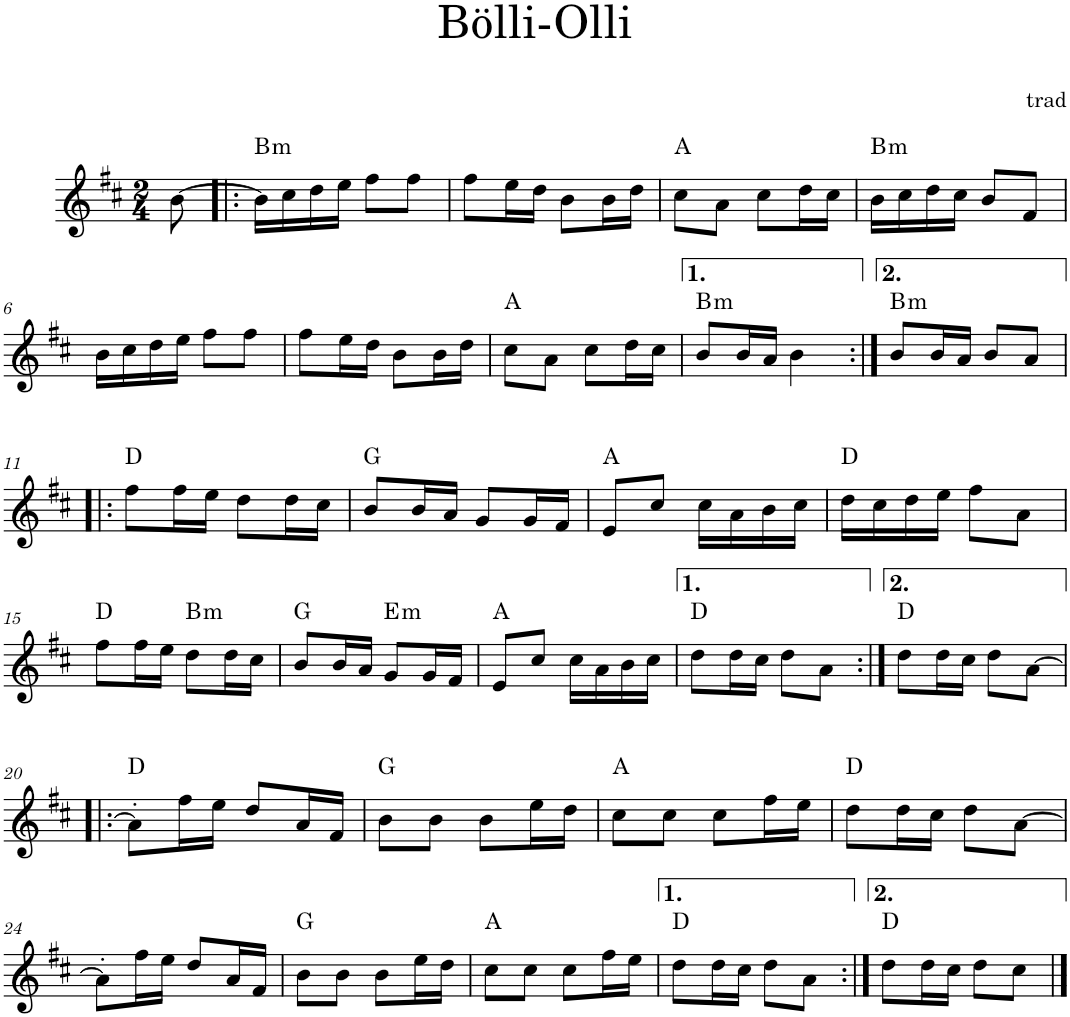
**kern	**harte
*part1	*part1
*staff1	*
*I"Piano	*
*I'Pno.	*
*clefG2	*
*k[f#c#]	*
*M2/4	*
=1	=1
[8b\	.
=2!|:	=2!|:
!	!LO:H:kt=m
16b\LL]	B:min
16cc#\	.
16dd\	.
16ee\JJ	.
8ff#\L	.
8ff#\J	.
=3	=3
8ff#\L	.
16ee\L	.
16dd\JJ	.
8b\L	.
16b\L	.
16dd\JJ	.
=4	=4
8cc#\L	A:maj
8a\J	.
8cc#\L	.
16dd\L	.
16cc#\JJ	.
=5	=5
!	!LO:H:kt=m
16b\LL	B:min
16cc#\	.
16dd\	.
16cc#\JJ	.
8b/L	.
8f#/J	.
!!LO:LB:g=z
=6	=6
16b\LL	.
16cc#\	.
16dd\	.
16ee\JJ	.
8ff#\L	.
8ff#\J	.
=7	=7
8ff#\L	.
16ee\L	.
16dd\JJ	.
8b\L	.
16b\L	.
16dd\JJ	.
=8	=8
8cc#\L	A:maj
8a\J	.
8cc#\L	.
16dd\L	.
16cc#\JJ	.
=9	=9
!	!LO:H:kt=m
8b/L	B:min
16b/L	.
16a/JJ	.
4b\	.
=10:|!	=10:|!
!	!LO:H:kt=m
8b/L	B:min
16b/L	.
16a/JJ	.
8b/L	.
8a/J	.
!!LO:LB:g=z
=11!|:	=11!|:
8ff#\L	D:maj
16ff#\L	.
16ee\JJ	.
8dd\L	.
16dd\L	.
16cc#\JJ	.
=12	=12
8b/L	G:maj
16b/L	.
16a/JJ	.
8g/L	.
16g/L	.
16f#/JJ	.
=13	=13
8e/L	A:maj
8cc#/J	.
16cc#\LL	.
16a\	.
16b\	.
16cc#\JJ	.
=14	=14
16dd\LL	D:maj
16cc#\	.
16dd\	.
16ee\JJ	.
8ff#\L	.
8a\J	.
!!LO:LB:g=z
=15	=15
8ff#\L	D:maj
16ff#\L	.
16ee\JJ	.
!	!LO:H:kt=m
8dd\L	B:min
16dd\L	.
16cc#\JJ	.
=16	=16
8b/L	G:maj
16b/L	.
16a/JJ	.
!	!LO:H:kt=m
8g/L	E:min
16g/L	.
16f#/JJ	.
=17	=17
8e/L	A:maj
8cc#/J	.
16cc#\LL	.
16a\	.
16b\	.
16cc#\JJ	.
=18	=18
8dd\L	D:maj
16dd\L	.
16cc#\JJ	.
8dd\L	.
8a\J	.
=19:|!	=19:|!
8dd\L	D:maj
16dd\L	.
16cc#\JJ	.
8dd\L	.
[8a\J	.
!!LO:LB:g=z
=20!|:	=20!|:
8a'\L]	D:maj
16ff#\L	.
16ee\JJ	.
8dd/L	.
16a/L	.
16f#/JJ	.
=21	=21
8b\L	G:maj
8b\J	.
8b\L	.
16ee\L	.
16dd\JJ	.
=22	=22
8cc#\L	A:maj
8cc#\J	.
8cc#\L	.
16ff#\L	.
16ee\JJ	.
=23	=23
8dd\L	D:maj
16dd\L	.
16cc#\JJ	.
8dd\L	.
[8a\J	.
!!LO:LB:g=z
=24	=24
8a'\L]	.
16ff#\L	.
16ee\JJ	.
8dd/L	.
16a/L	.
16f#/JJ	.
=25	=25
8b\L	G:maj
8b\J	.
8b\L	.
16ee\L	.
16dd\JJ	.
=26	=26
8cc#\L	A:maj
8cc#\J	.
8cc#\L	.
16ff#\L	.
16ee\JJ	.
=27	=27
8dd\L	D:maj
16dd\L	.
16cc#\JJ	.
8dd\L	.
8a\J	.
=28:|!	=28:|!
8dd\L	D:maj
16dd\L	.
16cc#\JJ	.
8dd\L	.
8cc#\J	.
==	==
*-	*-
